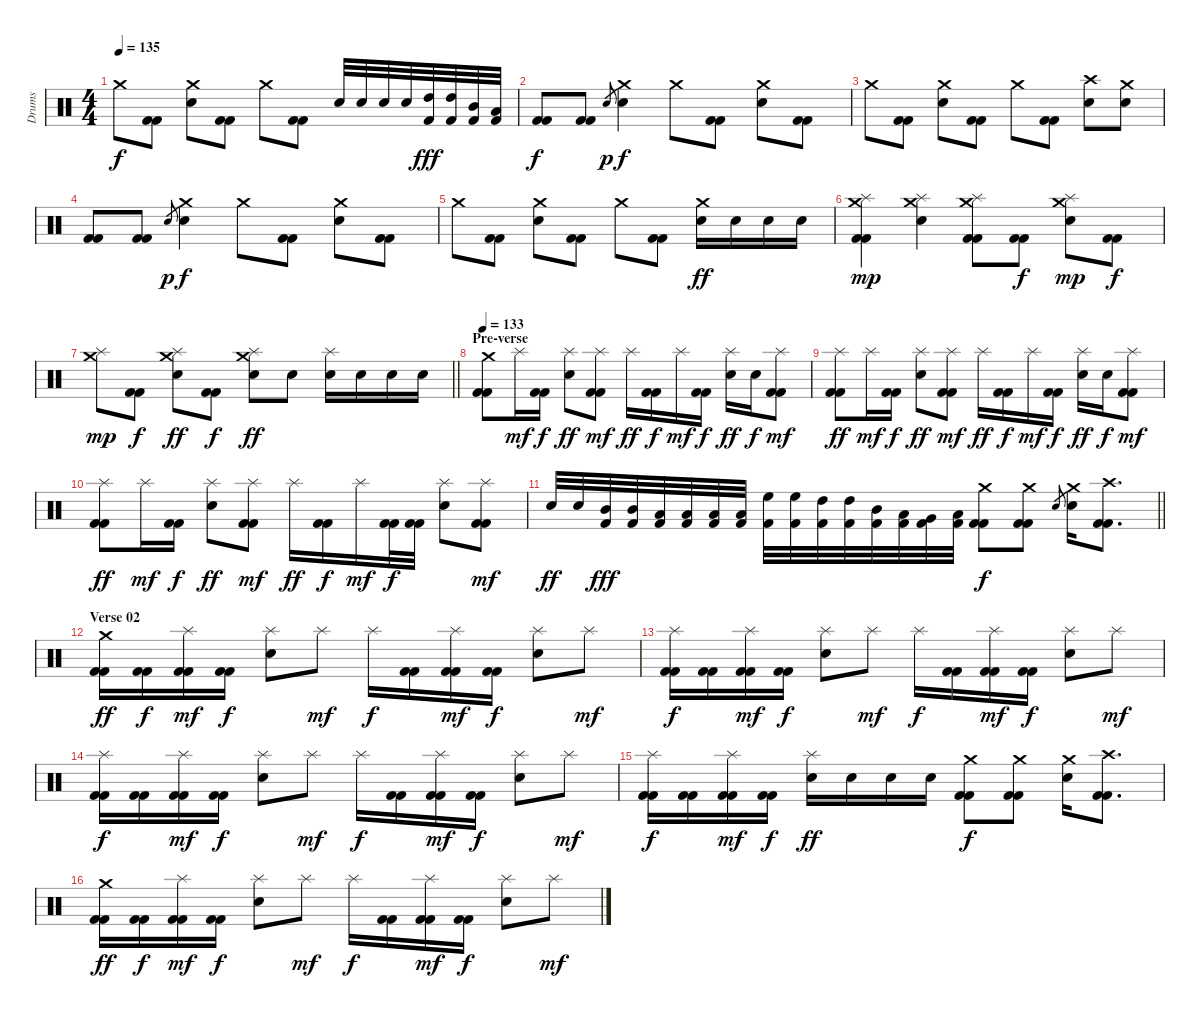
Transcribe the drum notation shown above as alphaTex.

\track ("Drums" "Drums") {instrument percussion}
\staff {score}
\articulation defaults
\ts (4 4)
\tempo 135
\clef neutral
\ks c "Crash medium (hit)".8{dy f}
("Kick (hit) 2" "Kick (hit) 2").8 ("Crash medium (hit)" "Electric Snare (hit)").8 ("Kick (hit) 2" "Kick (hit) 2").8 "Crash medium (hit)".8 ("Kick (hit) 2" "Kick (hit) 2").8 "Electric Snare (hit)".32 "Electric Snare (hit)".32 "Electric Snare (hit)".32 "Electric Snare (hit)".32 ("High Tom (hit)" "Kick (hit) 2").32{dy fff} ("High Tom (hit)" "Kick (hit) 2").32 ("Mid Tom (hit)" "Kick (hit) 2").32 ("Low Tom (hit)" "Kick (hit) 2").32 |
("Kick (hit) 2" "Kick (hit) 2").8{dy f} ("Kick (hit) 2" "Kick (hit) 2").8 "Snare (hit) 2".8{gr dy p} ("Crash medium (hit)" "Electric Snare (hit)").4{dy f} "Crash medium (hit)".8 ("Kick (hit) 2" "Kick (hit) 2").8 ("Crash medium (hit)" "Electric Snare (hit)").8 ("Kick (hit) 2" "Kick (hit) 2").8 |
"Crash medium (hit)".8 ("Kick (hit) 2" "Kick (hit) 2").8 ("Crash medium (hit)" "Electric Snare (hit)").8 ("Kick (hit) 2" "Kick (hit) 2").8 "Crash medium (hit)".8 ("Kick (hit) 2" "Kick (hit) 2").8 ("Crash high (hit)" "Electric Snare (hit)").8 ("Crash medium (hit)" "Electric Snare (hit)").8 |
("Kick (hit) 2" "Kick (hit) 2").8 ("Kick (hit) 2" "Kick (hit) 2").8 "Snare (hit) 2".8{gr dy p} ("Crash medium (hit)" "Electric Snare (hit)").4{dy f} "Crash medium (hit)".8 ("Kick (hit) 2" "Kick (hit) 2").8 ("Crash medium (hit)" "Electric Snare (hit)").8 ("Kick (hit) 2" "Kick (hit) 2").8 |
"Crash medium (hit)".8 ("Kick (hit) 2" "Kick (hit) 2").8 ("Crash medium (hit)" "Electric Snare (hit)").8 ("Kick (hit) 2" "Kick (hit) 2").8 "Crash medium (hit)".8 ("Kick (hit) 2" "Kick (hit) 2").8 ("Crash medium (hit)" "Electric Snare (hit)").16{dy ff} "Electric Snare (hit)".16 "Electric Snare (hit)".16 "Electric Snare (hit)".16 |
("Crash medium (hit)" "Splash (hit)" "Kick (hit) 2" "Kick (hit) 2").4{dy mp} ("Crash medium (hit)" "Splash (hit)" "Electric Snare (hit)").4 ("Crash medium (hit)" "Splash (hit)" "Kick (hit) 2" "Kick (hit) 2").8 ("Kick (hit) 2" "Kick (hit) 2").8{dy f} ("Crash medium (hit)" "Splash (hit)" "Electric Snare (hit)").8{dy mp} ("Kick (hit) 2" "Kick (hit) 2").8{dy f} |
\barLineRight lightlight
("Crash medium (hit)" "Splash (hit)").8{dy mp} ("Kick (hit) 2" "Kick (hit) 2").8{dy f} ("Crash medium (hit)" "Splash (hit)" "Electric Snare (hit)").8{dy ff} ("Kick (hit) 2" "Kick (hit) 2").8{dy f} ("Crash medium (hit)" "Splash (hit)" "Electric Snare (hit)").8{dy ff} "Electric Snare (hit)".8 ("Splash (hit)" "Electric Snare (hit)").16 "Electric Snare (hit)".16 "Electric Snare (hit)".16 "Electric Snare (hit)".16 |
\section ("" "Pre-verse")
\tempo 133
("Crash medium (hit)" "Kick (hit) 2" "Kick (hit) 2").8 "Splash (hit)".16{dy mf} ("Kick (hit) 2" "Kick (hit) 2").16{dy f} ("Splash (hit)" "Electric Snare (hit)").8{dy ff} ("Splash (hit)" "Kick (hit) 2" "Kick (hit) 2").8{dy mf} "Splash (hit)".16{dy ff} ("Kick (hit) 2" "Kick (hit) 2").16{dy f} "Splash (hit)".16{dy mf} ("Kick (hit) 2" "Kick (hit) 2").16{dy f} ("Splash (hit)" "Electric Snare (hit)").16{dy ff} "Electric Snare (hit)".16{dy f} ("Splash (hit)" "Kick (hit) 2" "Kick (hit) 2").8{dy mf} |
("Splash (hit)" "Kick (hit) 2" "Kick (hit) 2").8{dy ff} "Splash (hit)".16{dy mf} ("Kick (hit) 2" "Kick (hit) 2").16{dy f} ("Splash (hit)" "Electric Snare (hit)").8{dy ff} ("Splash (hit)" "Kick (hit) 2" "Kick (hit) 2").8{dy mf} "Splash (hit)".16{dy ff} ("Kick (hit) 2" "Kick (hit) 2").16{dy f} "Splash (hit)".16{dy mf} ("Kick (hit) 2" "Kick (hit) 2").16{dy f} ("Splash (hit)" "Electric Snare (hit)").16{dy ff} "Electric Snare (hit)".16{dy f} ("Splash (hit)" "Kick (hit) 2" "Kick (hit) 2").8{dy mf} |
("Splash (hit)" "Kick (hit) 2" "Kick (hit) 2").8{dy ff} "Splash (hit)".16{dy mf} ("Kick (hit) 2" "Kick (hit) 2").16{dy f} ("Splash (hit)" "Electric Snare (hit)").8{dy ff} ("Splash (hit)" "Kick (hit) 2" "Kick (hit) 2").8{dy mf} "Splash (hit)".16{dy ff} ("Kick (hit) 2" "Kick (hit) 2").16{dy f} "Splash (hit)".16{dy mf} ("Kick (hit) 2" "Kick (hit) 2").32{dy f} ("Kick (hit) 2" "Kick (hit) 2").32 ("Splash (hit)" "Electric Snare (hit)").8 ("Splash (hit)" "Kick (hit) 2" "Kick (hit) 2").8{dy mf} |
\barLineRight lightlight "Electric Snare (hit)".32{dy ff} "Electric Snare (hit)".32
("Mid Tom (hit)" "Kick (hit) 2").32{dy fff} ("Mid Tom (hit)" "Kick (hit) 2").32 ("Low Tom (hit)" "Kick (hit) 2").32 ("Low Tom (hit)" "Kick (hit) 2").32 ("Low Floor Tom (hit)" "Kick (hit) 2").32 ("Low Floor Tom (hit)" "Kick (hit) 2").32 ("High Floor Tom (hit)" "Kick (hit) 2").32 ("High Floor Tom (hit)" "Kick (hit) 2").32 ("High Tom (hit)" "Kick (hit) 2").32 ("High Tom (hit)" "Kick (hit) 2").32 ("Mid Tom (hit)" "Kick (hit) 2").32 ("Low Tom (hit)" "Kick (hit) 2").32 ("Very Low Tom (hit)" "Kick (hit) 2").32 ("Low Floor Tom (hit)" "Kick (hit) 2").32 ("Crash medium (hit)" "Kick (hit) 2" "Kick (hit) 2").8{dy f} ("Crash medium (hit)" "Kick (hit) 2" "Kick (hit) 2").8 "Electric Snare (hit)".8{gr} ("Crash medium (hit)" "Electric Snare (hit)").16 ("Crash high (hit)" "Kick (hit) 2" "Kick (hit) 2").8{d} |
\section ("" "Verse 02")
("Crash medium (hit)" "Kick (hit) 2" "Kick (hit) 2").16{dy ff} ("Kick (hit) 2" "Kick (hit) 2").16{dy f} ("Splash (hit)" "Kick (hit) 2" "Kick (hit) 2").16{dy mf} ("Kick (hit) 2" "Kick (hit) 2").16{dy f} ("Splash (hit)" "Electric Snare (hit)").8 "Splash (hit)".8{dy mf} "Splash (hit)".16{dy f} ("Kick (hit) 2" "Kick (hit) 2").16 ("Splash (hit)" "Kick (hit) 2" "Kick (hit) 2").16{dy mf} ("Kick (hit) 2" "Kick (hit) 2").16{dy f} ("Splash (hit)" "Electric Snare (hit)").8 "Splash (hit)".8{dy mf} |
("Splash (hit)" "Kick (hit) 2" "Kick (hit) 2").16{dy f} ("Kick (hit) 2" "Kick (hit) 2").16 ("Splash (hit)" "Kick (hit) 2" "Kick (hit) 2").16{dy mf} ("Kick (hit) 2" "Kick (hit) 2").16{dy f} ("Splash (hit)" "Electric Snare (hit)").8 "Splash (hit)".8{dy mf} "Splash (hit)".16{dy f} ("Kick (hit) 2" "Kick (hit) 2").16 ("Splash (hit)" "Kick (hit) 2" "Kick (hit) 2").16{dy mf} ("Kick (hit) 2" "Kick (hit) 2").16{dy f} ("Splash (hit)" "Electric Snare (hit)").8 "Splash (hit)".8{dy mf} |
("Splash (hit)" "Kick (hit) 2" "Kick (hit) 2").16{dy f} ("Kick (hit) 2" "Kick (hit) 2").16 ("Splash (hit)" "Kick (hit) 2" "Kick (hit) 2").16{dy mf} ("Kick (hit) 2" "Kick (hit) 2").16{dy f} ("Splash (hit)" "Electric Snare (hit)").8 "Splash (hit)".8{dy mf} "Splash (hit)".16{dy f} ("Kick (hit) 2" "Kick (hit) 2").16 ("Splash (hit)" "Kick (hit) 2" "Kick (hit) 2").16{dy mf} ("Kick (hit) 2" "Kick (hit) 2").16{dy f} ("Splash (hit)" "Electric Snare (hit)").8 "Splash (hit)".8{dy mf} |
("Splash (hit)" "Kick (hit) 2" "Kick (hit) 2").16{dy f} ("Kick (hit) 2" "Kick (hit) 2").16 ("Splash (hit)" "Kick (hit) 2" "Kick (hit) 2").16{dy mf} ("Kick (hit) 2" "Kick (hit) 2").16{dy f} ("Splash (hit)" "Electric Snare (hit)").16{dy ff} "Electric Snare (hit)".16 "Electric Snare (hit)".16 "Electric Snare (hit)".16 ("Crash medium (hit)" "Kick (hit) 2" "Kick (hit) 2").8{dy f} ("Crash medium (hit)" "Kick (hit) 2" "Kick (hit) 2").8 ("Crash medium (hit)" "Electric Snare (hit)").16 ("Crash high (hit)" "Kick (hit) 2" "Kick (hit) 2").8{d} |
("Crash medium (hit)" "Kick (hit) 2" "Kick (hit) 2").16{dy ff} ("Kick (hit) 2" "Kick (hit) 2").16{dy f} ("Splash (hit)" "Kick (hit) 2" "Kick (hit) 2").16{dy mf} ("Kick (hit) 2" "Kick (hit) 2").16{dy f} ("Splash (hit)" "Electric Snare (hit)").8 "Splash (hit)".8{dy mf} "Splash (hit)".16{dy f} ("Kick (hit) 2" "Kick (hit) 2").16 ("Splash (hit)" "Kick (hit) 2" "Kick (hit) 2").16{dy mf} ("Kick (hit) 2" "Kick (hit) 2").16{dy f} ("Splash (hit)" "Electric Snare (hit)").8 "Splash (hit)".8{dy mf}
